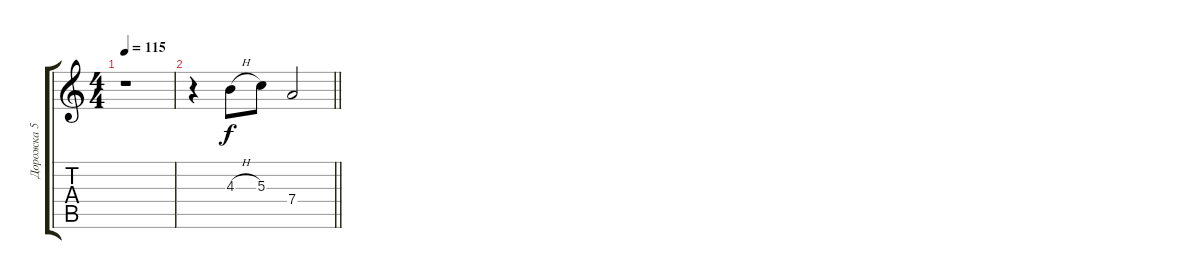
\track ("Дорожка 5" "Дорожка 5") {instrument acousticguitarnylon}
\staff {score tabs}
\tuning (E4 B3 G3 D3 A2 E2) {hide}
\ts (4 4)
\tempo 115
\clef g2
\ks c
r.1{dy f} |
\barLineRight lightlight
r.4 4.3{h}.8 5.3.8 7.4.2
